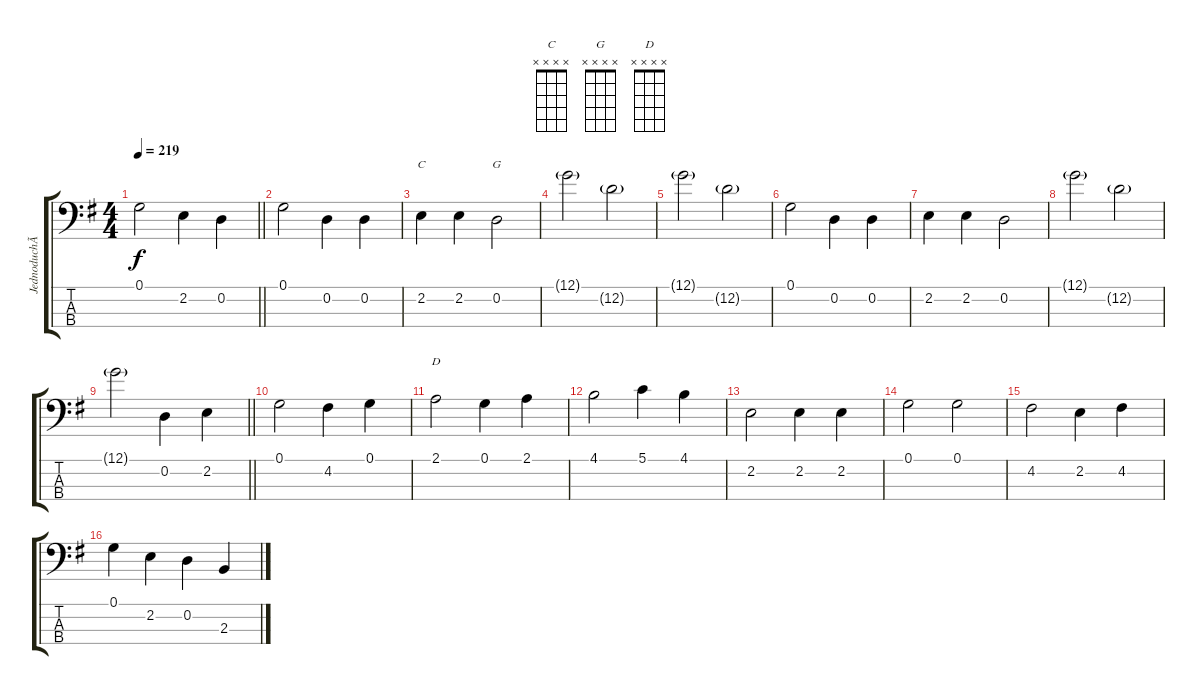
\track ("JednoduchÃ© solo" "JednoduchÃ") {instrument acousticbass}
\staff {score tabs}
\tuning (G2 D2 A1 E1) {hide}
\chord ("C" x x x x)
\chord ("G" x x x x)
\chord ("D" x x x x)
\ts (4 4)
\tempo 219
\clef f4
\barLineRight lightlight
\ks g
0.1.2{dy f} 2.2.4 0.2.4 |
0.1.2 0.2.4 0.2.4 |
2.2.4{ch "C"} 2.2.4 0.2.2{ch "G"} |
12.1{g}.2 12.2{g}.2 |
12.1{g}.2 12.2{g}.2 |
0.1.2 0.2.4 0.2.4 |
2.2.4 2.2.4 0.2.2 |
12.1{g}.2 12.2{g}.2 |
\barLineRight lightlight
12.1{g}.2 0.2.4 2.2.4 |
0.1.2 4.2.4 0.1.4 |
2.1.2{ch "D"} 0.1.4 2.1.4 |
4.1.2 5.1.4 4.1.4 |
2.2.2 2.2.4 2.2.4 |
0.1.2 0.1.2 |
4.2.2 2.2.4 4.2.4 |
0.1.4 2.2.4 0.2.4 2.3.4
